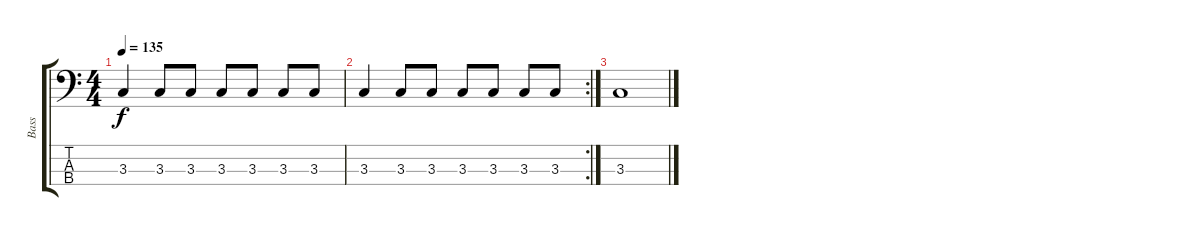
\track ("Bass" "Bass") {instrument acousticbass}
\staff {score tabs}
\tuning (G2 D2 A1 E1) {hide}
\ts (4 4)
\tempo 135
\clef f4
\ks c
3.3.4{dy f} 3.3.8 3.3.8 3.3.8 3.3.8 3.3.8 3.3.8 |
\rc 2
3.3.4 3.3.8 3.3.8 3.3.8 3.3.8 3.3.8 3.3.8 |
3.3.1
